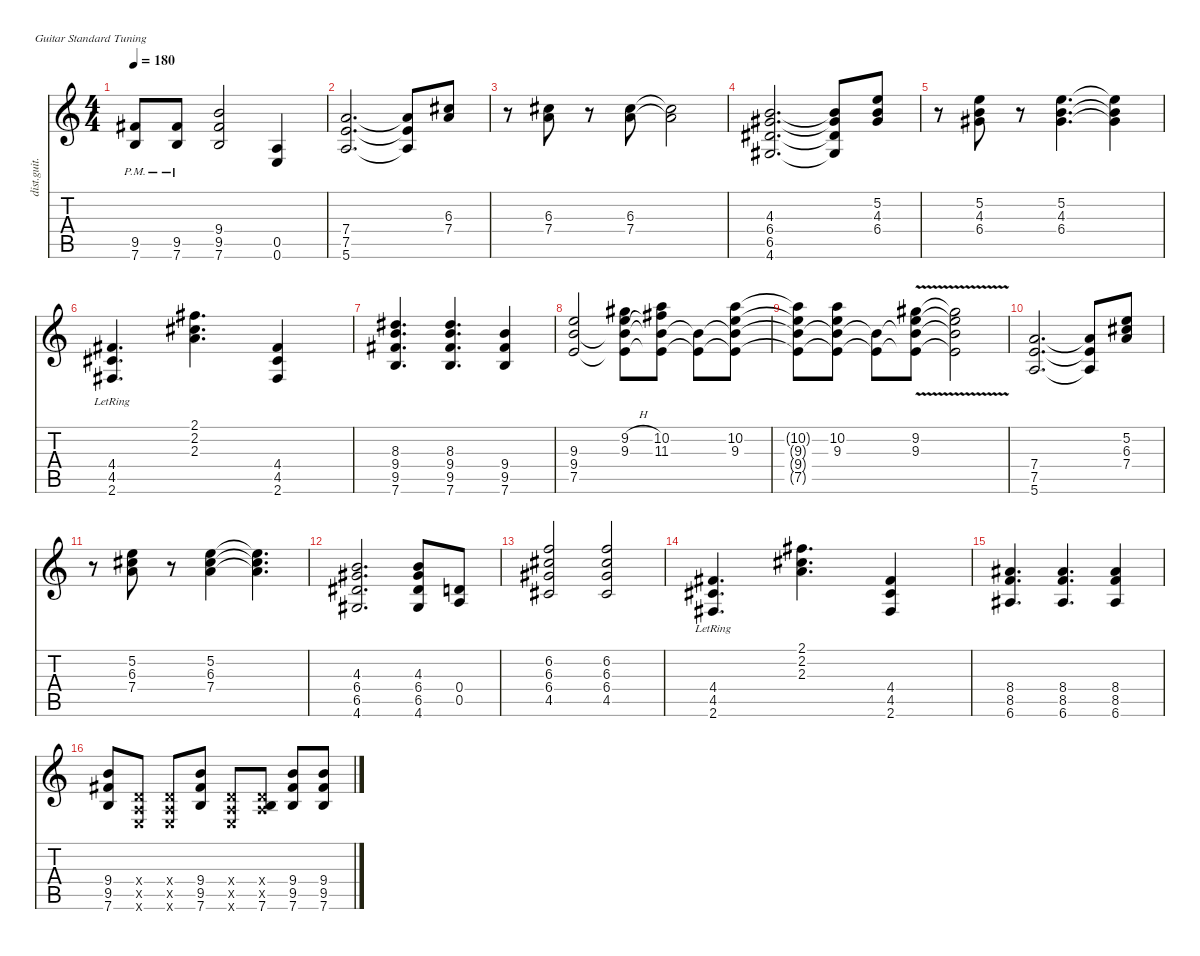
\defaultSystemsLayout 4
\hideDynamics
\bracketExtendMode nobrackets
\otherSystemsTrackNameOrientation horizontal
\track ("Guitar: Azusa Nakano" "dist.guit.") {instrument distortionguitar}
\staff {score tabs}
\tuning (E4 B3 G3 D3 A2 E2)
\ts (4 4)
\tempo 180
\clef g2
\ks c
(9.5{pm acc #} 7.6{pm}).8{dy f} (9.5{pm acc #} 7.6{pm}).8 (9.4 9.5{acc #} 7.6).2 (0.5 0.6).4 |
(7.4 7.5 5.6).2{d} (7.4{t} 7.5{t} 5.6{t}).8 (6.3{acc #} 7.4).8 |
r.8 (6.3{acc #} 7.4).8 r.8 (6.3{acc #} 7.4).8 (6.3{t acc #} 7.4{t}).2 |
(4.3 6.4{acc #} 6.5{acc #} 4.6{acc #}).2{d} (4.3{t} 6.4{t acc #} 6.5{t acc #} 4.6{t acc #}).8 (5.2 4.3 6.4{acc #}).8 |
r.8 (5.2 4.3 6.4{acc #}).8 r.8 (5.2 4.3 6.4{acc #}).4{d} (5.2{t} 4.3{t} 6.4{t acc #}).4 |
(4.4{lr acc #} 4.5{lr acc #} 2.6{lr acc #}).4{d} (2.1{acc #} 2.2{acc #} 2.3).4{d} (4.4{acc #} 4.5{acc #} 2.6{acc #}).4 |
(8.3{acc #} 9.4 9.5{acc #} 7.6).4{d} (8.3{acc #} 9.4 9.5{acc #} 7.6).4{d} (9.4 9.5{acc #} 7.6).4 |
(9.3 9.4 7.5).2 (9.2{h acc #} 9.3{h} 9.4{t} 7.5{t}).8 (10.2 11.3{acc #} 9.4{t} 7.5{t}).8 (9.4{t} 7.5{t}).8{dy mf} (10.2 9.3 9.4{t} 7.5{t}).8{dy f} |
(10.2{t} 9.3{t} 9.4{t} 7.5{t}).8 (10.2 9.3 9.4{t} 7.5{t}).8 (9.4{t} 7.5{t}).8{dy mf} (9.2{acc #} 9.3{v} 9.4{t} 7.5{t}).8{dy f} (9.2{t acc #} 9.3{v t} 9.4{t} 7.5{t}).2 |
(7.4 7.5 5.6).2{d} (7.4{t} 7.5{t} 5.6{t}).8 (5.2 6.3{acc #} 7.4).8 |
r.8 (5.2 6.3{acc #} 7.4).8 r.8 (5.2 6.3{acc #} 7.4).4 (5.2{t} 6.3{t acc #} 7.4{t}).4{d} |
(4.3 6.4{acc #} 6.5{acc #} 4.6{acc #}).2{d} (4.3 6.4{acc #} 6.5{acc #} 4.6{acc #}).8 (0.4 0.5).8 |
(6.2 6.3{acc #} 6.4{acc #} 4.5{acc #}).2 (6.2 6.3{acc #} 6.4{acc #} 4.5{acc #}).2 |
(4.4{lr acc #} 4.5{lr acc #} 2.6{lr acc #}).4{d} (2.1{acc #} 2.2{acc #} 2.3).4{d} (4.4{acc #} 4.5{acc #} 2.6{acc #}).4 |
(8.4{acc #} 8.5 6.6{acc #}).4{d} (8.4{acc #} 8.5 6.6{acc #}).4{d} (8.4{acc #} 8.5 6.6{acc #}).4 |
(9.4 9.5{acc #} 7.6).8 (0.4{x} 0.5{x} 0.6{x}).8 (0.4{x} 0.5{x} 0.6{x}).8 (9.4 9.5{acc #} 7.6).8 (0.4{x} 0.5{x} 0.6{x}).8 (0.4{x} 0.5{x} 7.6).8 (9.4 9.5{acc #} 7.6).8 (9.4 9.5{acc #} 7.6).8
